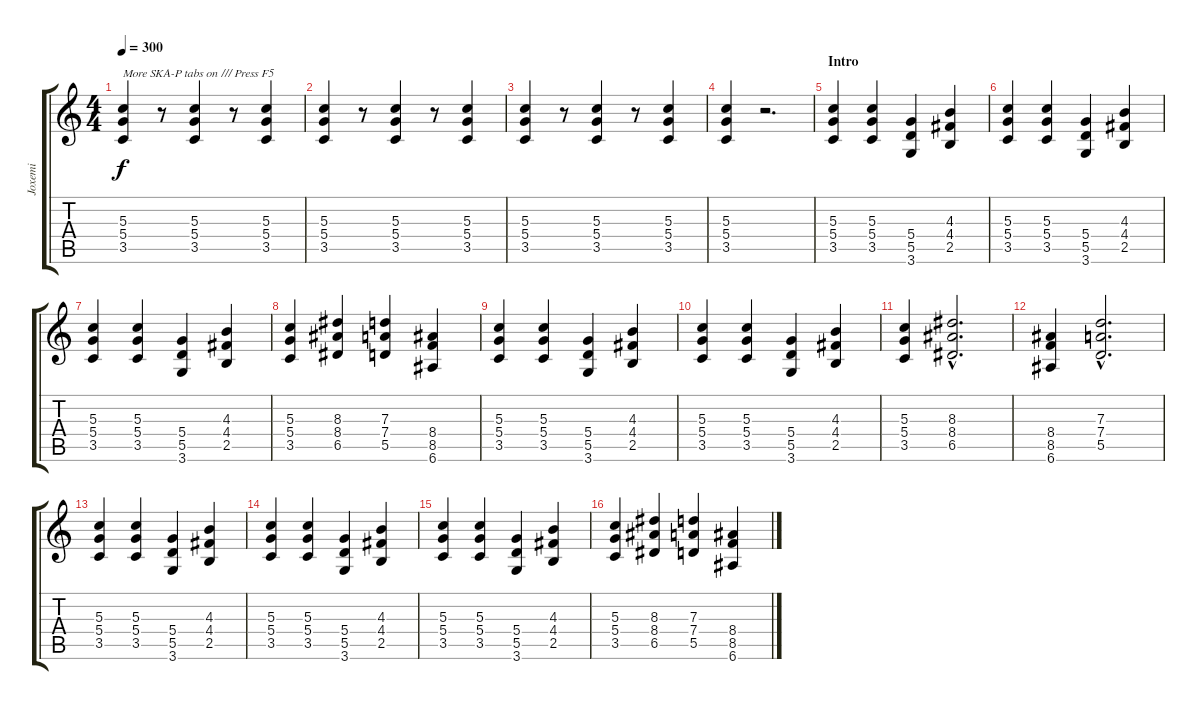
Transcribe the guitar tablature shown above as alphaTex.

\track ("Joxemi" "Joxemi") {instrument distortionguitar}
\staff {score tabs}
\tuning (E4 B3 G3 D3 A2 E2) {hide}
\ts (4 4)
\tempo 300
\clef g2
\ks c
(5.3 5.4 3.5).4{txt "More SKA-P tabs on /// Press F5" dy f instrument distortionguitar} r.8 (5.3 5.4 3.5).4 r.8 (5.3 5.4 3.5).4 |
(5.3 5.4 3.5).4 r.8 (5.3 5.4 3.5).4 r.8 (5.3 5.4 3.5).4 |
(5.3 5.4 3.5).4 r.8 (5.3 5.4 3.5).4 r.8 (5.3 5.4 3.5).4 |
(5.3 5.4 3.5).4 r.2{d} |
\section ("" "Intro")
(5.3 5.4 3.5).4{balance 13} (5.3 5.4 3.5).4 (5.4 5.5 3.6).4 (4.3 4.4 2.5).4 |
(5.3 5.4 3.5).4 (5.3 5.4 3.5).4 (5.4 5.5 3.6).4 (4.3 4.4 2.5).4 |
(5.3 5.4 3.5).4 (5.3 5.4 3.5).4 (5.4 5.5 3.6).4 (4.3 4.4 2.5).4 |
(5.3 5.4 3.5).4 (8.3 8.4 6.5).4 (7.3 7.4 5.5).4 (8.4 8.5 6.6).4 |
(5.3 5.4 3.5).4 (5.3 5.4 3.5).4 (5.4 5.5 3.6).4 (4.3 4.4 2.5).4 |
(5.3 5.4 3.5).4 (5.3 5.4 3.5).4 (5.4 5.5 3.6).4 (4.3 4.4 2.5).4 |
(5.3 5.4 3.5).4 (8.3{hac} 8.4{hac} 6.5{hac}).2{d} |
(8.4 8.5 6.6).4 (7.3{hac} 7.4{hac} 5.5{hac}).2{d} |
(5.3 5.4 3.5).4 (5.3 5.4 3.5).4 (5.4 5.5 3.6).4 (4.3 4.4 2.5).4 |
(5.3 5.4 3.5).4 (5.3 5.4 3.5).4 (5.4 5.5 3.6).4 (4.3 4.4 2.5).4 |
(5.3 5.4 3.5).4 (5.3 5.4 3.5).4 (5.4 5.5 3.6).4 (4.3 4.4 2.5).4 |
(5.3 5.4 3.5).4 (8.3 8.4 6.5).4 (7.3 7.4 5.5).4 (8.4 8.5 6.6).4
